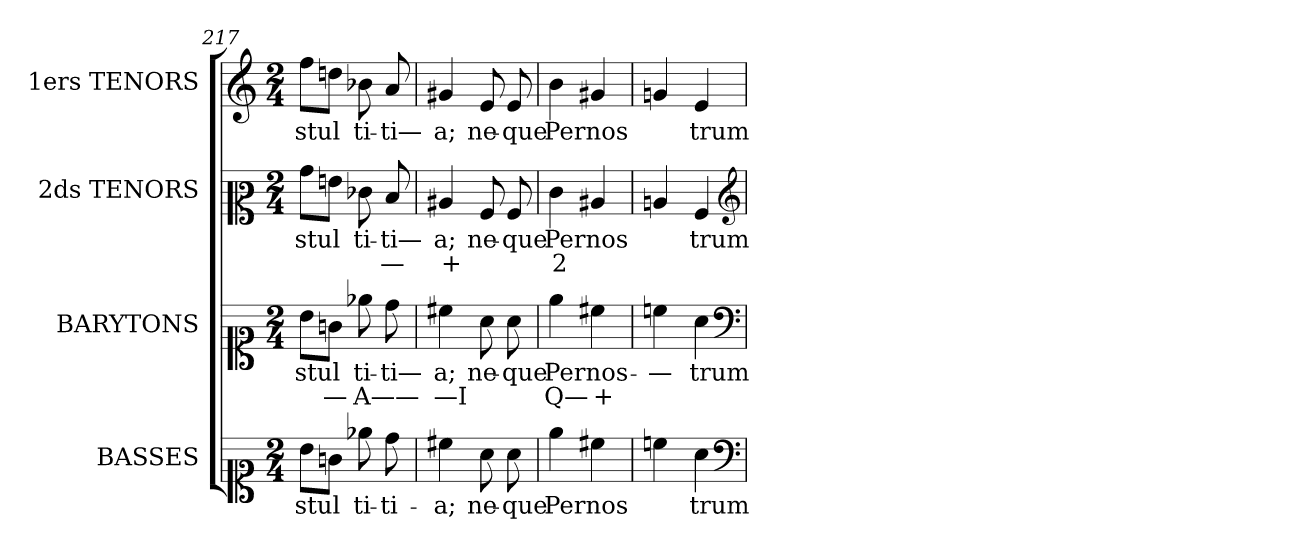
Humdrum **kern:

**kern	**text	**kern	**text	**text	**kern	**text	**text	**kern	**text
*part4	*part4	*part3	*part3	*part3	*part2	*part2	*part2	*part1	*part1
*staff4	*staff4	*staff3	*staff3	*staff3	*staff2	*staff2	*staff2	*staff1	*staff1
*I"BASSES	*	*I"BARYTONS	*	*	*I"2ds TENORS	*	*	*I"1ers TENORS	*
*I'BAS.	*	*I'BAR.	*	*	*	*	*	*	*
*clefC1	*	*clefC1	*	*	*clefC2	*	*	*clefG2	*
*k[]	*	*k[]	*	*	*k[]	*	*	*k[]	*
*M2/4	*	*M2/4	*	*	*M2/4	*	*	*M2/4	*
=217	=217	=217	=217	=217	=217	=217	=217	=217	=217
8bi\L	stul	8bi\L	stul	.	8bi\L	stul	.	8ffi\L	stul
8gni\J	--	8gni\J	--	—	8gni\J	--	.	8ddni\J	--
8ee-Xi\	ti-	8ee-Xi\	ti-	A——	8e-Xi\	ti-	.	8b-Xi\	ti-
8ddi\	ti-	8ddi\	ti—	.	8di/	ti—	—	8ai/	ti—
=218	=218	=218	=218	=218	=218	=218	=218	=218	=218
4cc#Xi\	a;	4cc#Xi\	a;	—I	4c#Xi/	a;	+	4g#Xi/	a;
8ai\	ne-	8ai\	ne-	.	8Ai/	ne-	.	8ei/	ne-
8ai\	que	8ai\	que	.	8Ai/	que	.	8ei/	que
=219	=219	=219	=219	=219	=219	=219	=219	=219	=219
4eei\	Per	4eei\	Per	Q—	4ei\	Per	2	4bi\	Per
4cc#Xi\	nos-	4cc#Xi\	nos-	+	4c#Xi/	nos-	.	4g#Xi/	nos-
=220	=220	=220	=220	=220	=220	=220	=220	=220	=220
4ccni\	--	4ccni\	—	.	4cni/	--	.	4gni/	--
4ai\	trum	4ai\	trum	.	4Ai/	trum	.	4ei/	trum
*clefF4	*	*clefF4	*	*	*clefG2	*	*	*	*
=	=	=	=	=	=	=	=	=	=
*-	*-	*-	*-	*-	*-	*-	*-	*-	*-
